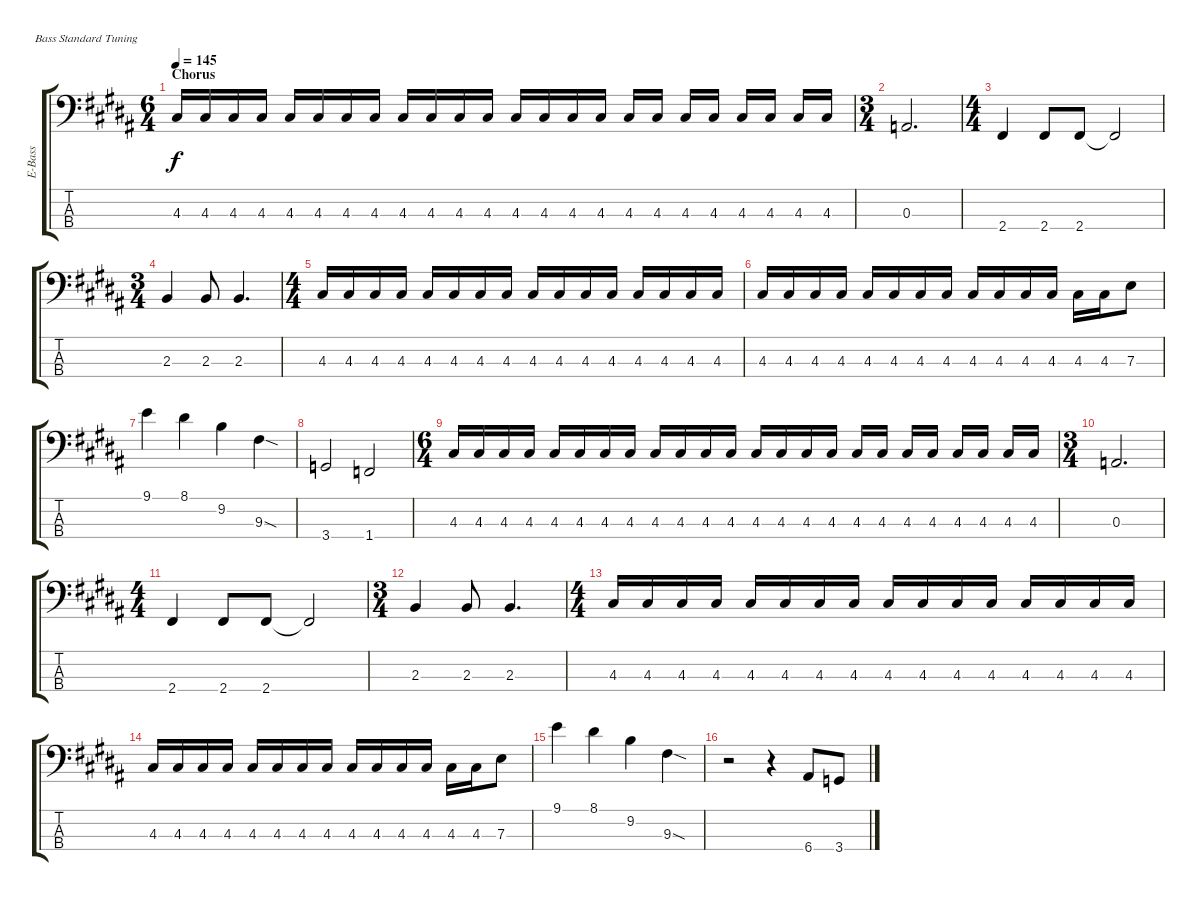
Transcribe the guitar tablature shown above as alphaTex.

\defaultSystemsLayout 4
\bracketExtendMode groupsimilarinstruments
\otherSystemsTrackNameOrientation horizontal
\track ("Electric Bass" "E-Bass") {multiBarRest instrument electricbassfinger}
\staff {score tabs}
\tuning (G2 D2 A1 E1)
\ts (6 4)
\beaming (8 2 2 2 2)
\section ("" "Chorus")
\tempo 145
\clef f4
\ks b
4.3{acc #}.16{dy f} 4.3{acc #}.16 4.3{acc #}.16 4.3{acc #}.16 4.3{acc #}.16 4.3{acc #}.16 4.3{acc #}.16 4.3{acc #}.16 4.3{acc #}.16 4.3{acc #}.16 4.3{acc #}.16 4.3{acc #}.16 4.3{acc #}.16 4.3{acc #}.16 4.3{acc #}.16 4.3{acc #}.16 4.3{acc #}.16 4.3{acc #}.16 4.3{acc #}.16 4.3{acc #}.16 4.3{acc #}.16 4.3{acc #}.16 4.3{acc #}.16 4.3{acc #}.16 |
\ts (3 4)
\beaming (8 2 2 2 2)
0.3{acc forcenatural}.2{d} |
\ts (4 4)
\beaming (8 2 2 2 2)
2.4{acc #}.4 2.4{acc #}.8 2.4{acc #}.8 2.4{t acc #}.2 |
\ts (3 4)
\beaming (8 2 2 2 2)
2.3{acc forcenatural}.4 2.3{acc forcenatural}.8 2.3{acc forcenatural}.4{d} |
\ts (4 4)
\beaming (8 2 2 2 2)
4.3{acc #}.16 4.3{acc #}.16 4.3{acc #}.16 4.3{acc #}.16 4.3{acc #}.16 4.3{acc #}.16 4.3{acc #}.16 4.3{acc #}.16 4.3{acc #}.16 4.3{acc #}.16 4.3{acc #}.16 4.3{acc #}.16 4.3{acc #}.16 4.3{acc #}.16 4.3{acc #}.16 4.3{acc #}.16 |
4.3{acc #}.16 4.3{acc #}.16 4.3{acc #}.16 4.3{acc #}.16 4.3{acc #}.16 4.3{acc #}.16 4.3{acc #}.16 4.3{acc #}.16 4.3{acc #}.16 4.3{acc #}.16 4.3{acc #}.16 4.3{acc #}.16 4.3{acc #}.16 4.3{acc #}.16 7.3{acc forcenatural}.8 |
9.1{acc forcenatural}.4 8.1{acc #}.4 9.2{acc forcenatural}.4 9.3{sod acc #}.4 |
3.4{acc forcenatural}.2 1.4{acc forcenatural}.2 |
\ts (6 4)
\beaming (8 2 2 2 2)
4.3{acc #}.16 4.3{acc #}.16 4.3{acc #}.16 4.3{acc #}.16 4.3{acc #}.16 4.3{acc #}.16 4.3{acc #}.16 4.3{acc #}.16 4.3{acc #}.16 4.3{acc #}.16 4.3{acc #}.16 4.3{acc #}.16 4.3{acc #}.16 4.3{acc #}.16 4.3{acc #}.16 4.3{acc #}.16 4.3{acc #}.16 4.3{acc #}.16 4.3{acc #}.16 4.3{acc #}.16 4.3{acc #}.16 4.3{acc #}.16 4.3{acc #}.16 4.3{acc #}.16 |
\ts (3 4)
\beaming (8 2 2 2 2)
0.3{acc forcenatural}.2{d} |
\ts (4 4)
\beaming (8 2 2 2 2)
2.4{acc #}.4 2.4{acc #}.8 2.4{acc #}.8 2.4{t acc #}.2 |
\ts (3 4)
\beaming (8 2 2 2 2)
2.3{acc forcenatural}.4 2.3{acc forcenatural}.8 2.3{acc forcenatural}.4{d} |
\ts (4 4)
\beaming (8 2 2 2 2)
4.3{acc #}.16 4.3{acc #}.16 4.3{acc #}.16 4.3{acc #}.16 4.3{acc #}.16 4.3{acc #}.16 4.3{acc #}.16 4.3{acc #}.16 4.3{acc #}.16 4.3{acc #}.16 4.3{acc #}.16 4.3{acc #}.16 4.3{acc #}.16 4.3{acc #}.16 4.3{acc #}.16 4.3{acc #}.16 |
4.3{acc #}.16 4.3{acc #}.16 4.3{acc #}.16 4.3{acc #}.16 4.3{acc #}.16 4.3{acc #}.16 4.3{acc #}.16 4.3{acc #}.16 4.3{acc #}.16 4.3{acc #}.16 4.3{acc #}.16 4.3{acc #}.16 4.3{acc #}.16 4.3{acc #}.16 7.3{acc forcenatural}.8 |
9.1{acc forcenatural}.4 8.1{acc #}.4 9.2{acc forcenatural}.4 9.3{sod acc #}.4 |
r.2 r.4 6.4{acc #}.8 3.4{acc forcenatural}.8
